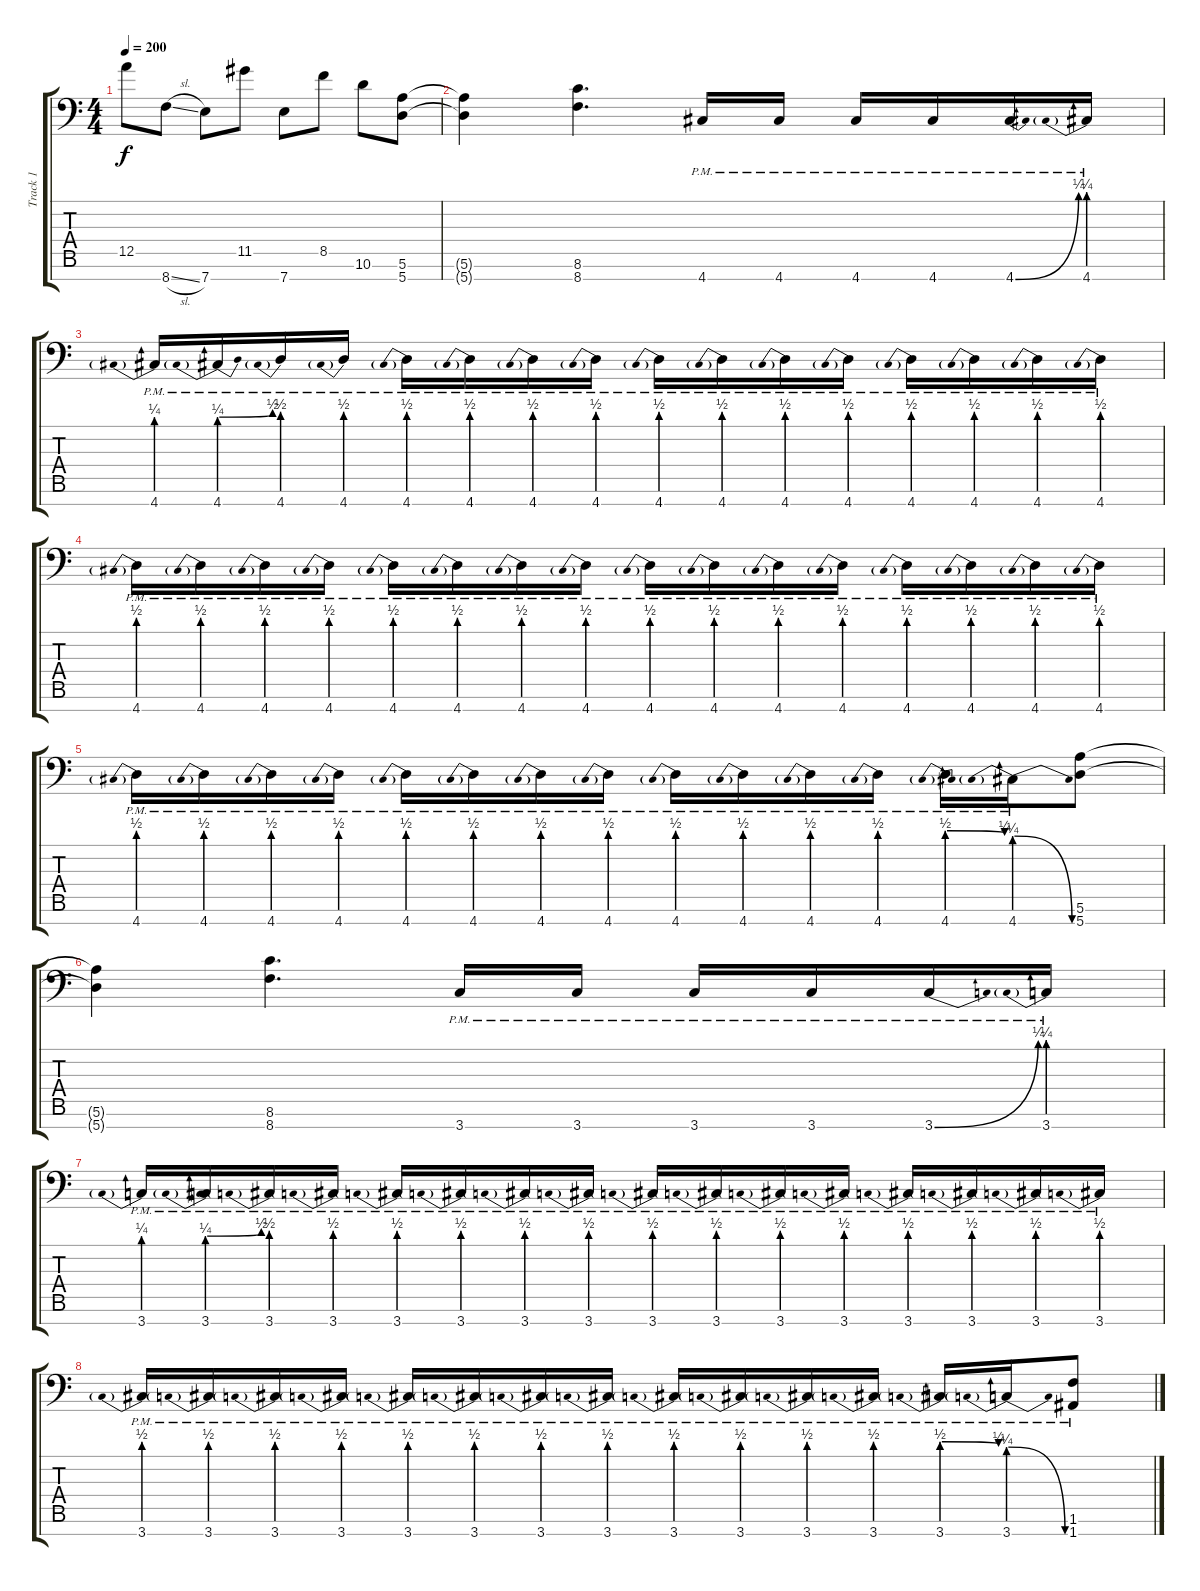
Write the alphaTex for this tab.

\track ("Track 1" "Track 1") {instrument overdrivenguitar}
\staff {score tabs}
\tuning (E4 B3 G3 D3 A2 E2 A1) {hide}
\ts (4 4)
\tempo 200
\clef f4
\ks c
12.5.8{dy f} 8.7{sl}.8 7.7.8 11.5.8 7.7.8 8.5.8 10.6.8 (5.6 5.7).8 |
(5.6{t} 5.7{t}).4 (8.6 8.7).4{d} 4.7{pm}.16 4.7{pm}.16 4.7{pm}.16 4.7{pm}.16 4.7{be (bend 0 0 60 1) pm}.16 4.7{be (prebend 0 1 60 1) pm}.16 |
4.7{be (prebend 0 1 60 1) pm}.16 4.7{be (prebendbend 0 1 60 2) pm}.16 4.7{be (prebend 0 2 60 2) pm}.16 4.7{be (prebend 0 2 60 2) pm}.16 4.7{be (prebend 0 2 60 2) pm}.16 4.7{be (prebend 0 2 60 2) pm}.16 4.7{be (prebend 0 2 60 2) pm}.16 4.7{be (prebend 0 2 60 2) pm}.16 4.7{be (prebend 0 2 60 2) pm}.16 4.7{be (prebend 0 2 60 2) pm}.16 4.7{be (prebend 0 2 60 2) pm}.16 4.7{be (prebend 0 2 60 2) pm}.16 4.7{be (prebend 0 2 60 2) pm}.16 4.7{be (prebend 0 2 60 2) pm}.16 4.7{be (prebend 0 2 60 2) pm}.16 4.7{be (prebend 0 2 60 2) pm}.16 |
4.7{be (prebend 0 2 60 2) pm}.16 4.7{be (prebend 0 2 60 2) pm}.16 4.7{be (prebend 0 2 60 2) pm}.16 4.7{be (prebend 0 2 60 2) pm}.16 4.7{be (prebend 0 2 60 2) pm}.16 4.7{be (prebend 0 2 60 2) pm}.16 4.7{be (prebend 0 2 60 2) pm}.16 4.7{be (prebend 0 2 60 2) pm}.16 4.7{be (prebend 0 2 60 2) pm}.16 4.7{be (prebend 0 2 60 2) pm}.16 4.7{be (prebend 0 2 60 2) pm}.16 4.7{be (prebend 0 2 60 2) pm}.16 4.7{be (prebend 0 2 60 2) pm}.16 4.7{be (prebend 0 2 60 2) pm}.16 4.7{be (prebend 0 2 60 2) pm}.16 4.7{be (prebend 0 2 60 2) pm}.16 |
4.7{be (prebend 0 2 60 2) pm}.16 4.7{be (prebend 0 2 60 2) pm}.16 4.7{be (prebend 0 2 60 2) pm}.16 4.7{be (prebend 0 2 60 2) pm}.16 4.7{be (prebend 0 2 60 2) pm}.16 4.7{be (prebend 0 2 60 2) pm}.16 4.7{be (prebend 0 2 60 2) pm}.16 4.7{be (prebend 0 2 60 2) pm}.16 4.7{be (prebend 0 2 60 2) pm}.16 4.7{be (prebend 0 2 60 2) pm}.16 4.7{be (prebend 0 2 60 2) pm}.16 4.7{be (prebend 0 2 60 2) pm}.16 4.7{be (prebendrelease 0 2 60 1) pm}.16 4.7{be (prebendrelease 0 1 60 0) pm}.16 (5.6 5.7).8 |
(5.6{t} 5.7{t}).4 (8.6 8.7).4{d} 3.7{pm}.16 3.7{pm}.16 3.7{pm}.16 3.7{pm}.16 3.7{be (bend 0 0 60 1) pm}.16 3.7{be (prebend 0 1 60 1) pm}.16 |
3.7{be (prebend 0 1 60 1) pm}.16 3.7{be (prebendbend 0 1 60 2) pm}.16 3.7{be (prebend 0 2 60 2) pm}.16 3.7{be (prebend 0 2 60 2) pm}.16 3.7{be (prebend 0 2 60 2) pm}.16 3.7{be (prebend 0 2 60 2) pm}.16 3.7{be (prebend 0 2 60 2) pm}.16 3.7{be (prebend 0 2 60 2) pm}.16 3.7{be (prebend 0 2 60 2) pm}.16 3.7{be (prebend 0 2 60 2) pm}.16 3.7{be (prebend 0 2 60 2) pm}.16 3.7{be (prebend 0 2 60 2) pm}.16 3.7{be (prebend 0 2 60 2) pm}.16 3.7{be (prebend 0 2 60 2) pm}.16 3.7{be (prebend 0 2 60 2) pm}.16 3.7{be (prebend 0 2 60 2) pm}.16 |
3.7{be (prebend 0 2 60 2) pm}.16 3.7{be (prebend 0 2 60 2) pm}.16 3.7{be (prebend 0 2 60 2) pm}.16 3.7{be (prebend 0 2 60 2) pm}.16 3.7{be (prebend 0 2 60 2) pm}.16 3.7{be (prebend 0 2 60 2) pm}.16 3.7{be (prebend 0 2 60 2) pm}.16 3.7{be (prebend 0 2 60 2) pm}.16 3.7{be (prebend 0 2 60 2) pm}.16 3.7{be (prebend 0 2 60 2) pm}.16 3.7{be (prebend 0 2 60 2) pm}.16 3.7{be (prebend 0 2 60 2) pm}.16 3.7{be (prebendrelease 0 2 60 1) pm}.16 3.7{be (prebendrelease 0 1 60 0) pm}.16 (1.6{pm} 1.7{pm}).8
